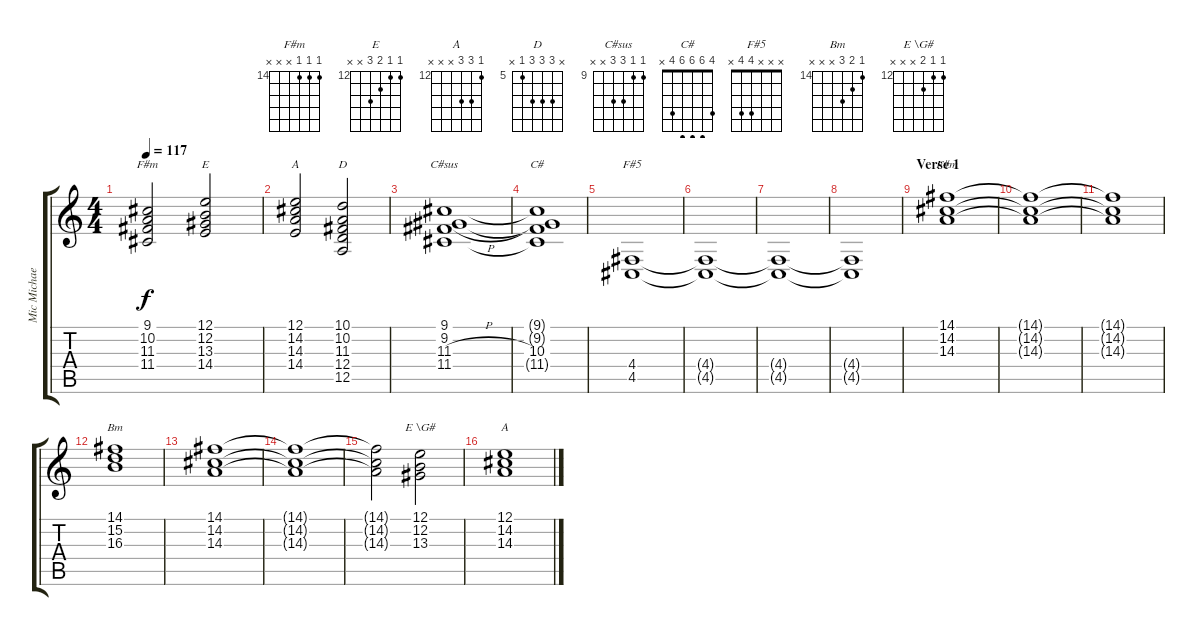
\track ("Mic Michaeli (Top Keyboard/LH)" "Mic Michae") {instrument pad3polysynth}
\staff {score tabs}
\tuning (E4 B3 G3 D3 A2 E2) {hide}
\chord ("F#m" 9 10 11 11 x x) {firstfret 9}
\chord ("E" 12 12 13 14 x x) {firstfret 12}
\chord ("A" 12 14 14 14 x x) {firstfret 12}
\chord ("D" x 7 7 7 5 x) {firstfret 5}
\chord ("C#sus" 9 9 11 11 x x) {firstfret 9}
\chord ("C#" 4 6 6 6 4 x)
\chord ("F#5" x x x 4 4 x)
\chord ("F#m" 14 14 14 x x x) {firstfret 14}
\chord ("Bm" 14 15 16 x x x) {firstfret 14}
\chord ("E \\G#" 12 12 13 x x x) {firstfret 12}
\chord ("A" 12 14 14 x x x) {firstfret 12}
\ts (4 4)
\tempo 117
\clef g2
\ks c
(9.1 10.2 11.3 11.4).2{ch "F#m" dy f} (12.1 12.2 13.3 14.4).2{ch "E"} |
(12.1 14.2 14.3 14.4).2{ch "A"} (10.1 10.2 11.3 12.4 12.5).2{ch "D"} |
(9.1 9.2 11.3{h} 11.4).1{ch "C#sus"} |
(9.1{t} 9.2{t} 10.3 11.4{t}).1{ch "C#"} |
(4.4 4.5).1{ch "F#5"} |
(4.4{t} 4.5{t}).1 |
(4.4{t} 4.5{t}).1 |
(4.4{t} 4.5{t}).1 |
\section ("" "Verse 1")
(14.1 14.2 14.3).1{ch "F#m"} |
(14.1{t} 14.2{t} 14.3{t}).1 |
(14.1{t} 14.2{t} 14.3{t}).1 |
(14.1 15.2 16.3).1{ch "Bm"} |
(14.1 14.2 14.3).1 |
(14.1{t} 14.2{t} 14.3{t}).1 |
(14.1{t} 14.2{t} 14.3{t}).2 (12.1 12.2 13.3).2{ch "E \\G#"} |
(12.1 14.2 14.3).1{ch "A"}
